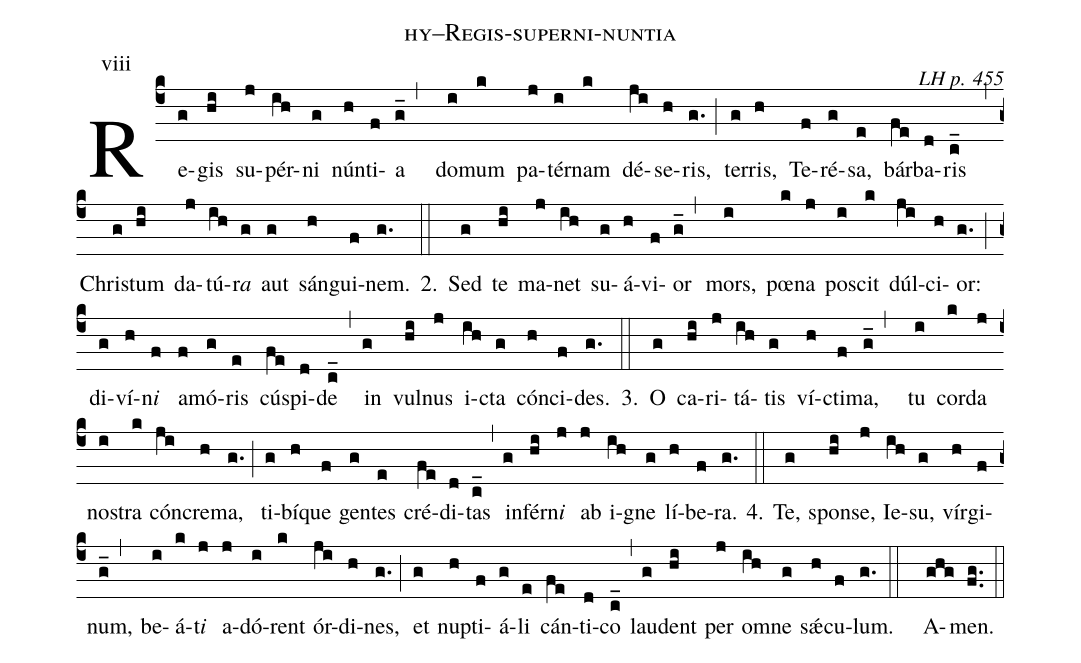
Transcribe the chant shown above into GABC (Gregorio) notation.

name: hy--Regis-superni-nuntia;
commentary: LH p. 455;
annotation: viii;
%%
(c4) Re(g)gis(hi) su(j)pér(ih)ni(g) nún(h)ti(f)a(g_,)
do(i)mum(k) pa(j)tér(i)nam(k) dé(ji)se(h)ris,(g.) (;)
ter(g)ris,(h) Te(f)ré(g)sa,(e) bár(fe)ba(d)ris(c_) (,)
Chri(g)stum(hi) da(j)tú(ih)r<i>a</i>(g) aut(g) sán(h)gui(f)nem.(g.)
2.(::)
Sed(g) te(hi) ma(j)net(ih) su(g)á(h)vi(f)or(g_,)
mors,(i) pœ(k)na(j) po(i)scit(k) dúl(ji)ci(h)or:(g.) (;)
di(g)ví(h)n<i>i</i>(f) a(f)mó(g)ris(e) cú(fe)spi(d)de(c_) (,)
in(g) vul(hi)nus(j) i(ih)cta(g) cón(h)ci(f)des.(g.)
3.(::)
O(g) ca(hi)ri(j)tá(ih)tis(g) ví(h)cti(f)ma,(g_,)
tu(i) cor(k)da(j) no(i)stra(k) cón(ji)cre(h)ma,(g.) (;)
ti(g)bí(h)que(f) gen(g)tes(e) cré(fe)di(d)tas(c_) (,)
in(g)fér(hi)n<i>i</i>(j) ab(j) i(ih)gne(g) lí(h)be(f)ra.(g.)
4.(::)
Te,(g) spon(hi)se,(j) Ie(ih)su,(g) vír(h)gi(f)num,(g_,)
be(i)á(k)t<i>i</i>(j) a(j)dó(i)rent(k) ór(ji)di(h)nes,(g.) (;)
et(g) nup(h)ti(f)á(g)li(e) cán(fe)ti(d)co(c_) (,)
lau(g)dent(hi) per(j) om(ih)ne(g) sǽ(h)cu(f)lum.(g.::)
A(ghg)men.(fg..) (::)
